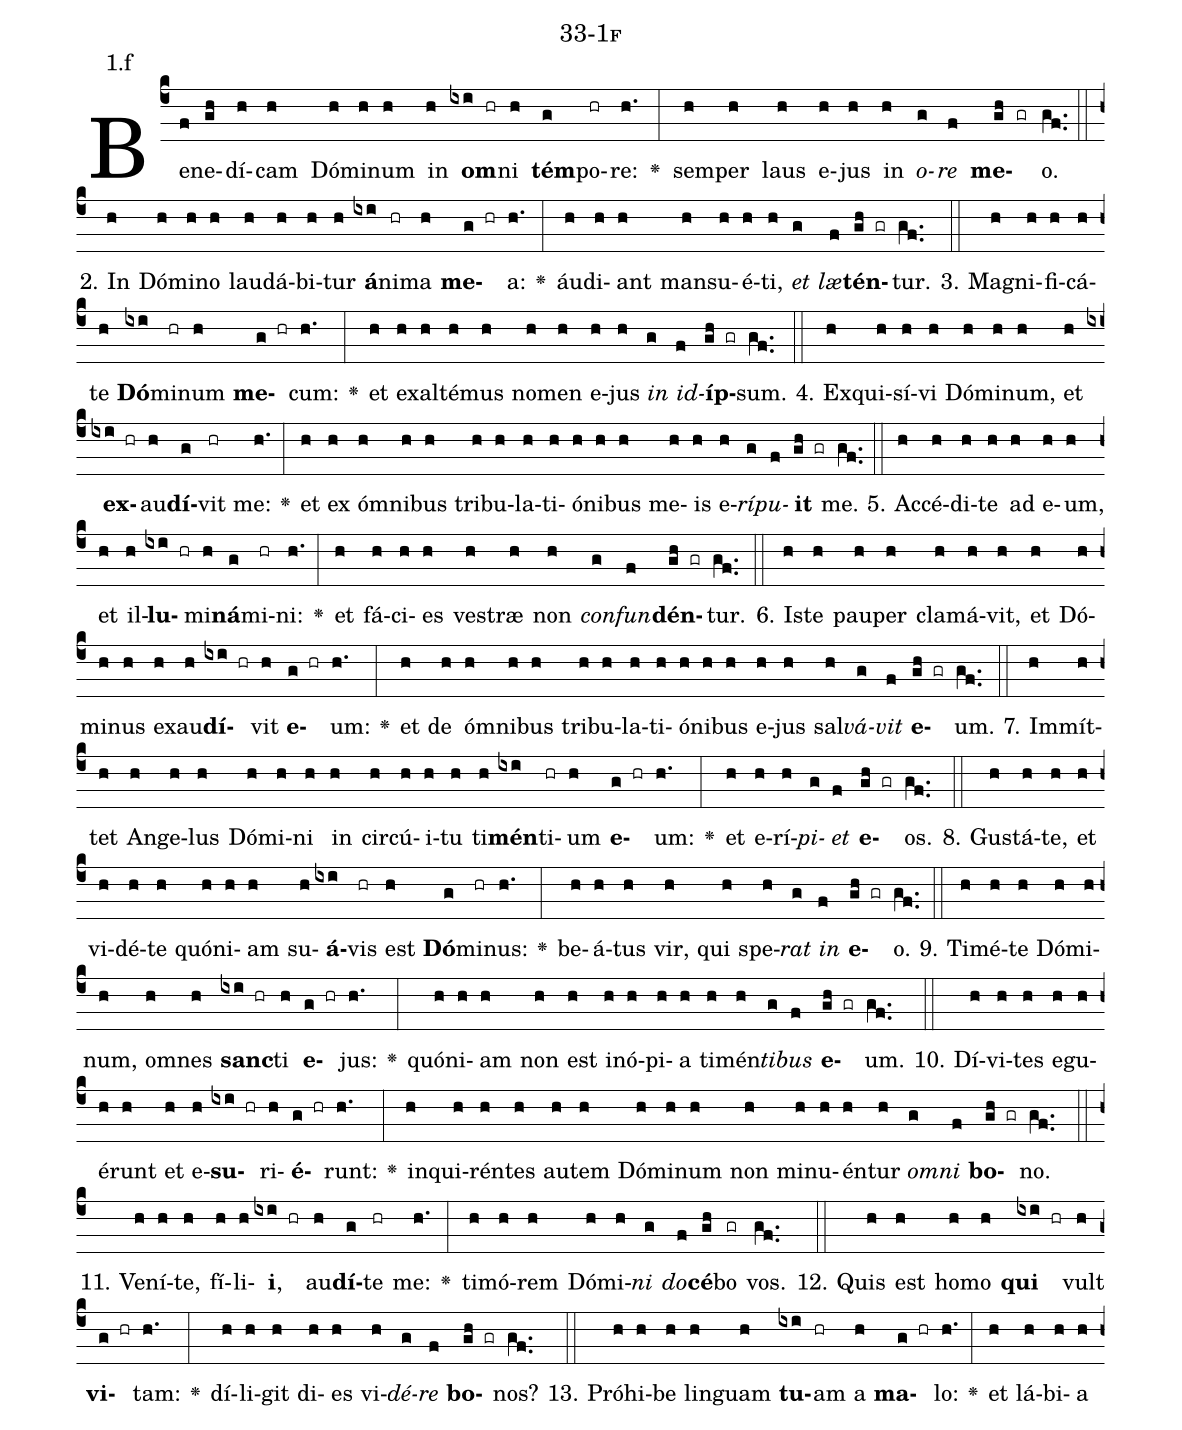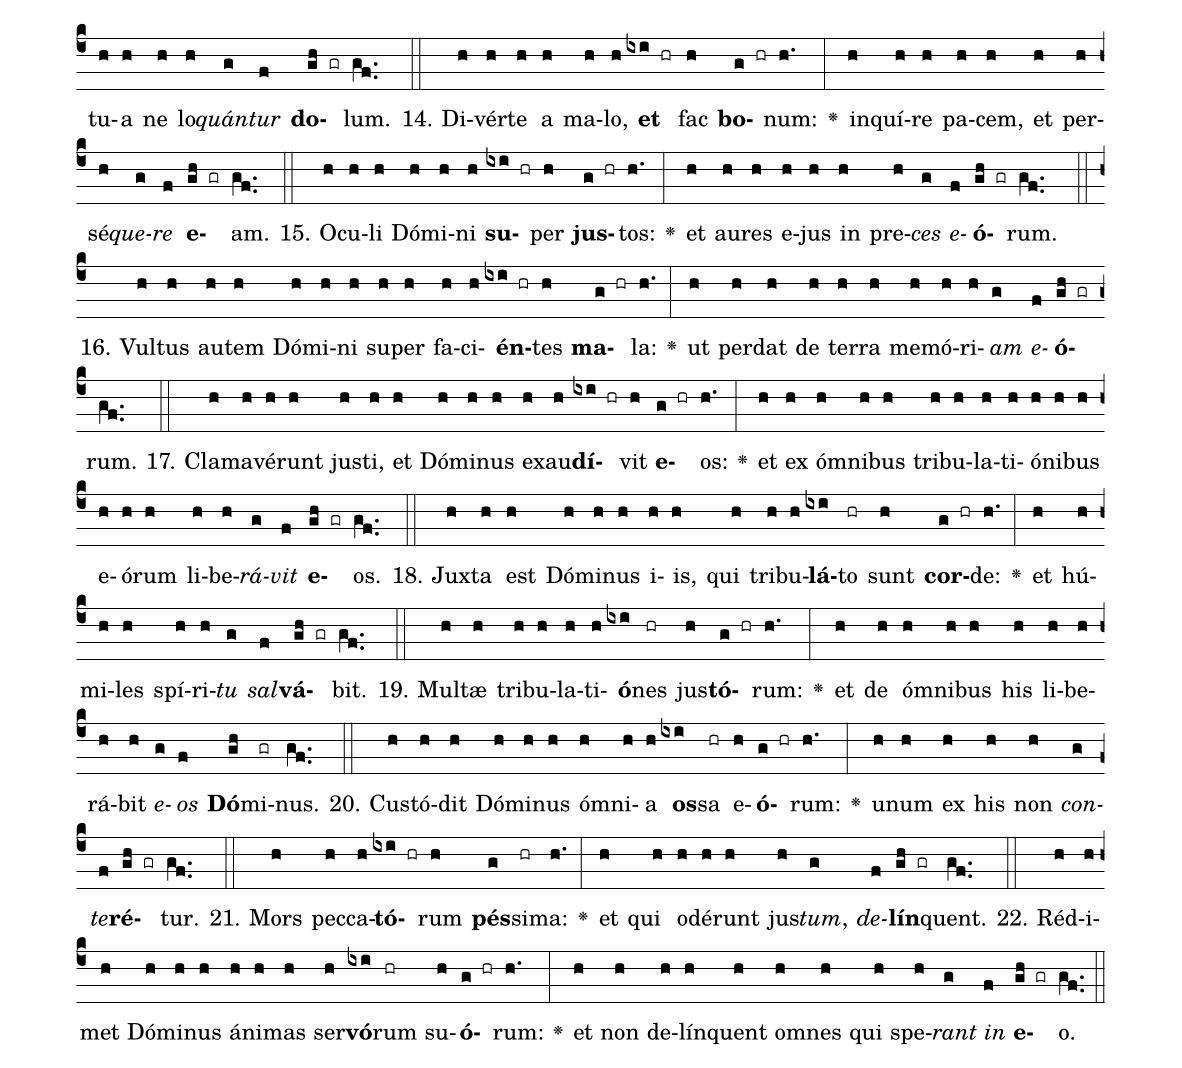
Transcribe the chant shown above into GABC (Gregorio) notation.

name: 33-1f;
annotation: 1.f;
%%
(c4)Be(f)ne(gh)dí(h)cam(h) Dó(h)mi(h)num(h) in(h) <b>om</b>(ixi hr)ni(h) <b>tém</b>(g)po(hr)re:(h.) <v>\greheightstar</v>(:) sem(h)per(h) laus(h) e(h)jus(h) in(h) <i>o</i>(g)<i>re</i>(f) <b>me</b>(gh gr)o.(gf..) (::)
2. In(h) Dó(h)mi(h)no(h) lau(h)dá(h)bi(h)tur(h) <b>á</b>(ixi)ni(hr)ma(h) <b>me</b>(g hr)a:(h.) <v>\greheightstar</v>(:) áu(h)di(h)ant(h) man(h)su(h)é(h)ti,(h) <i>et</i>(g) <i>læ</i>(f)<b>tén</b>(gh gr)tur.(gf..) (::)
3. Ma(h)gni(h)fi(h)cá(h)te(h) <b>Dó</b>(ixi)mi(hr)num(h) <b>me</b>(g hr)cum:(h.) <v>\greheightstar</v>(:) et(h) ex(h)al(h)té(h)mus(h) no(h)men(h) e(h)jus(h) <i>in</i>(g) <i>id</i>(f)<b>íp</b>(gh gr)sum.(gf..) (::)
4. Ex(h)qui(h)sí(h)vi(h) Dó(h)mi(h)num,(h) et(h) <b>ex</b>(ixi hr)au(h)<b>dí</b>(g)vit(hr) me:(h.) <v>\greheightstar</v>(:) et(h) ex(h) óm(h)ni(h)bus(h) tri(h)bu(h)la(h)ti(h)ó(h)ni(h)bus(h) me(h)is(h) e(h)<i>rí</i>(g)<i>pu</i>(f)<b>it</b>(gh gr) me.(gf..) (::)
5. Ac(h)cé(h)di(h)te(h) ad(h) e(h)um,(h) et(h) il(h)<b>lu</b>(ixi hr)mi(h)<b>ná</b>(g)mi(hr)ni:(h.) <v>\greheightstar</v>(:) et(h) fá(h)ci(h)es(h) ves(h)træ(h) non(h) <i>con</i>(g)<i>fun</i>(f)<b>dén</b>(gh gr)tur.(gf..) (::)
6. Is(h)te(h) pau(h)per(h) cla(h)má(h)vit,(h) et(h) Dó(h)mi(h)nus(h) ex(h)au(h)<b>dí</b>(ixi hr)vit(h) <b>e</b>(g hr)um:(h.) <v>\greheightstar</v>(:) et(h) de(h) óm(h)ni(h)bus(h) tri(h)bu(h)la(h)ti(h)ó(h)ni(h)bus(h) e(h)jus(h) sal(h)<i>vá</i>(g)<i>vit</i>(f) <b>e</b>(gh gr)um.(gf..) (::)
7. Im(h)mít(h)tet(h) An(h)ge(h)lus(h) Dó(h)mi(h)ni(h) in(h) cir(h)cú(h)i(h)tu(h) ti(h)<b>mén</b>(ixi)ti(hr)um(h) <b>e</b>(g hr)um:(h.) <v>\greheightstar</v>(:) et(h) e(h)rí(h)<i>pi</i>(g)<i>et</i>(f) <b>e</b>(gh gr)os.(gf..) (::)
8. Gus(h)tá(h)te,(h) et(h) vi(h)dé(h)te(h) quón(h)i(h)am(h) su(h)<b>á</b>(ixi)vis(hr) est(h) <b>Dó</b>(g)mi(hr)nus:(h.) <v>\greheightstar</v>(:) be(h)á(h)tus(h) vir,(h) qui(h) spe(h)<i>rat</i>(g) <i>in</i>(f) <b>e</b>(gh gr)o.(gf..) (::)
9. Ti(h)mé(h)te(h) Dó(h)mi(h)num,(h) om(h)nes(h) <b>sanc</b>(ixi hr)ti(h) <b>e</b>(g hr)jus:(h.) <v>\greheightstar</v>(:) quón(h)i(h)am(h) non(h) est(h) in(h)ó(h)pi(h)a(h) ti(h)mén(h)<i>ti</i>(g)<i>bus</i>(f) <b>e</b>(gh gr)um.(gf..) (::)
10. Dí(h)vi(h)tes(h) e(h)gu(h)é(h)runt(h) et(h) e(h)<b>su</b>(ixi hr)ri(h)<b>é</b>(g hr)runt:(h.) <v>\greheightstar</v>(:) in(h)qui(h)rén(h)tes(h) au(h)tem(h) Dó(h)mi(h)num(h) non(h) mi(h)nu(h)én(h)tur(h) <i>om</i>(g)<i>ni</i>(f) <b>bo</b>(gh gr)no.(gf..) (::)
11. Ve(h)ní(h)te,(h) fí(h)li(h)<b>i</b>,(ixi hr) au(h)<b>dí</b>(g)te(hr) me:(h.) <v>\greheightstar</v>(:) ti(h)mó(h)rem(h) Dó(h)mi(h)<i>ni</i>(g) <i>do</i>(f)<b>cé</b>(gh)bo(gr) vos.(gf..) (::)
12. Quis(h) est(h) ho(h)mo(h) <b>qui</b>(ixi hr) vult(h) <b>vi</b>(g hr)tam:(h.) <v>\greheightstar</v>(:) dí(h)li(h)git(h) di(h)es(h) vi(h)<i>dé</i>(g)<i>re</i>(f) <b>bo</b>(gh gr)nos?(gf..) (::)
13. Pró(h)hi(h)be(h) lin(h)guam(h) <b>tu</b>(ixi)am(hr) a(h) <b>ma</b>(g hr)lo:(h.) <v>\greheightstar</v>(:) et(h) lá(h)bi(h)a(h) tu(h)a(h) ne(h) lo(h)<i>quán</i>(g)<i>tur</i>(f) <b>do</b>(gh gr)lum.(gf..) (::)
14. Di(h)vér(h)te(h) a(h) ma(h)lo,(h) <b>et</b>(ixi hr) fac(h) <b>bo</b>(g hr)num:(h.) <v>\greheightstar</v>(:) in(h)quí(h)re(h) pa(h)cem,(h) et(h) per(h)sé(h)<i>que</i>(g)<i>re</i>(f) <b>e</b>(gh gr)am.(gf..) (::)
15. O(h)cu(h)li(h) Dó(h)mi(h)ni(h) <b>su</b>(ixi hr)per(h) <b>jus</b>(g hr)tos:(h.) <v>\greheightstar</v>(:) et(h) au(h)res(h) e(h)jus(h) in(h) pre(h)<i>ces</i>(g) <i>e</i>(f)<b>ó</b>(gh gr)rum.(gf..) (::)
16. Vul(h)tus(h) au(h)tem(h) Dó(h)mi(h)ni(h) su(h)per(h) fa(h)ci(h)<b>én</b>(ixi hr)tes(h) <b>ma</b>(g hr)la:(h.) <v>\greheightstar</v>(:) ut(h) per(h)dat(h) de(h) ter(h)ra(h) me(h)mó(h)ri(h)<i>am</i>(g) <i>e</i>(f)<b>ó</b>(gh gr)rum.(gf..) (::)
17. Cla(h)ma(h)vé(h)runt(h) jus(h)ti,(h) et(h) Dó(h)mi(h)nus(h) ex(h)au(h)<b>dí</b>(ixi hr)vit(h) <b>e</b>(g hr)os:(h.) <v>\greheightstar</v>(:) et(h) ex(h) óm(h)ni(h)bus(h) tri(h)bu(h)la(h)ti(h)ó(h)ni(h)bus(h) e(h)ó(h)rum(h) li(h)be(h)<i>rá</i>(g)<i>vit</i>(f) <b>e</b>(gh gr)os.(gf..) (::)
18. Jux(h)ta(h) est(h) Dó(h)mi(h)nus(h) i(h)is,(h) qui(h) tri(h)bu(h)<b>lá</b>(ixi)to(hr) sunt(h) <b>cor</b>(g hr)de:(h.) <v>\greheightstar</v>(:) et(h) hú(h)mi(h)les(h) spí(h)ri(h)<i>tu</i>(g) <i>sal</i>(f)<b>vá</b>(gh gr)bit.(gf..) (::)
19. Mul(h)tæ(h) tri(h)bu(h)la(h)ti(h)<b>ó</b>(ixi)nes(hr) jus(h)<b>tó</b>(g hr)rum:(h.) <v>\greheightstar</v>(:) et(h) de(h) óm(h)ni(h)bus(h) his(h) li(h)be(h)rá(h)bit(h) <i>e</i>(g)<i>os</i>(f) <b>Dó</b>(gh)mi(gr)nus.(gf..) (::)
20. Cus(h)tó(h)dit(h) Dó(h)mi(h)nus(h) óm(h)ni(h)a(h) <b>os</b>(ixi)sa(hr) e(h)<b>ó</b>(g hr)rum:(h.) <v>\greheightstar</v>(:) u(h)num(h) ex(h) his(h) non(h) <i>con</i>(g)<i>te</i>(f)<b>ré</b>(gh gr)tur.(gf..) (::)
21. Mors(h) pec(h)ca(h)<b>tó</b>(ixi hr)rum(h) <b>pés</b>(g)si(hr)ma:(h.) <v>\greheightstar</v>(:) et(h) qui(h) o(h)dé(h)runt(h) jus(h)<i>tum</i>,(g) <i>de</i>(f)<b>lín</b>(gh gr)quent.(gf..) (::)
22. Réd(h)i(h)met(h) Dó(h)mi(h)nus(h) á(h)ni(h)mas(h) ser(h)<b>vó</b>(ixi)rum(hr) su(h)<b>ó</b>(g hr)rum:(h.) <v>\greheightstar</v>(:) et(h) non(h) de(h)lín(h)quent(h) om(h)nes(h) qui(h) spe(h)<i>rant</i>(g) <i>in</i>(f) <b>e</b>(gh gr)o.(gf..) (::)
